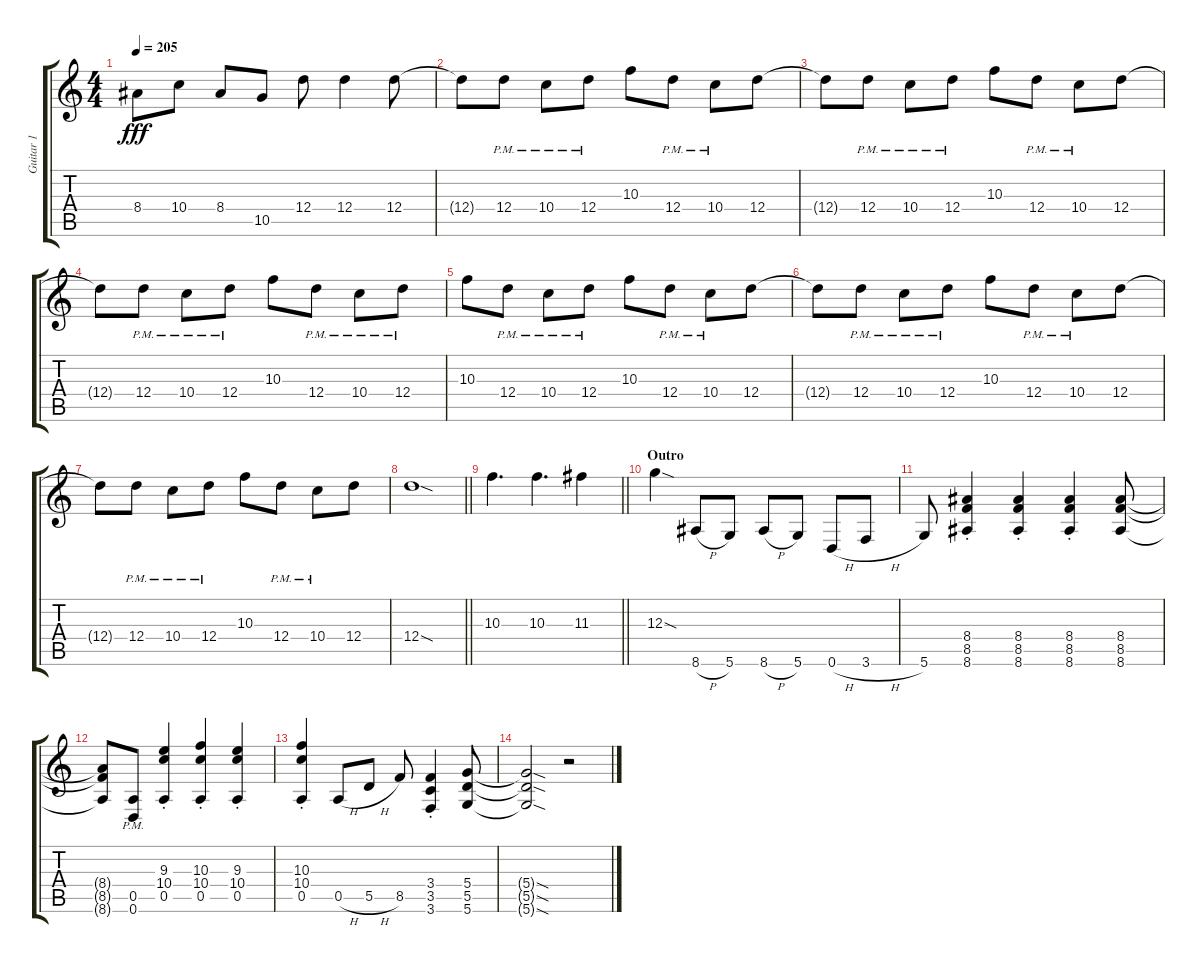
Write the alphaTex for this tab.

\track ("Guitar 1" "Guitar 1") {instrument distortionguitar}
\staff {score tabs}
\tuning (E4 B3 G3 D3 A2 D2) {hide}
\ts (4 4)
\tempo 205
\clef g2
\ks c
8.4.8{dy fff} 10.4.8 8.4.8 10.5.8 12.4.8 12.4.4 12.4.8 |
12.4{t}.8 12.4{pm}.8 10.4{pm}.8 12.4{pm}.8 10.3.8 12.4{pm}.8 10.4{pm}.8 12.4.8 |
12.4{t}.8 12.4{pm}.8 10.4{pm}.8 12.4{pm}.8 10.3.8 12.4{pm}.8 10.4{pm}.8 12.4.8 |
12.4{t}.8 12.4{pm}.8 10.4{pm}.8 12.4{pm}.8 10.3.8 12.4{pm}.8 10.4{pm}.8 12.4{pm}.8 |
10.3.8 12.4{pm}.8 10.4{pm}.8 12.4{pm}.8 10.3.8 12.4{pm}.8 10.4{pm}.8 12.4.8 |
12.4{t}.8 12.4{pm}.8 10.4{pm}.8 12.4{pm}.8 10.3.8 12.4{pm}.8 10.4{pm}.8 12.4.8 |
12.4{t}.8 12.4{pm}.8 10.4{pm}.8 12.4{pm}.8 10.3.8 12.4{pm}.8 10.4{pm}.8 12.4.8 |
\barLineRight lightlight
12.4{sod}.1 |
\barLineRight lightlight
10.3.4{d} 10.3.4{d} 11.3.4 |
\section ("" "Outro")
12.3{sod}.4 8.6{h}.8 5.6.8 8.6{h}.8 5.6.8 0.6{h}.8 3.6{h}.8 |
5.6.8 (8.4{st} 8.5{st} 8.6{st}).4 (8.4{st} 8.5{st} 8.6{st}).4 (8.4{st} 8.5{st} 8.6{st}).4 (8.4 8.5 8.6).8 |
(8.4{t} 8.5{t} 8.6{t}).8 (0.5{pm} 0.6{pm}).8 (9.3{st} 10.4{st} 0.5{st}).4 (10.3{st} 10.4{st} 0.5{st}).4 (9.3{st} 10.4{st} 0.5{st}).4 |
(10.3{st} 10.4{st} 0.5{st}).4 0.5{h}.8 5.5{h}.8 8.5.8 (3.4 3.5{st} 3.6{st}).4 (5.4 5.5 5.6).8 |
(5.4{sod t} 5.5{sod t} 5.6{sod t}).2 r.2
